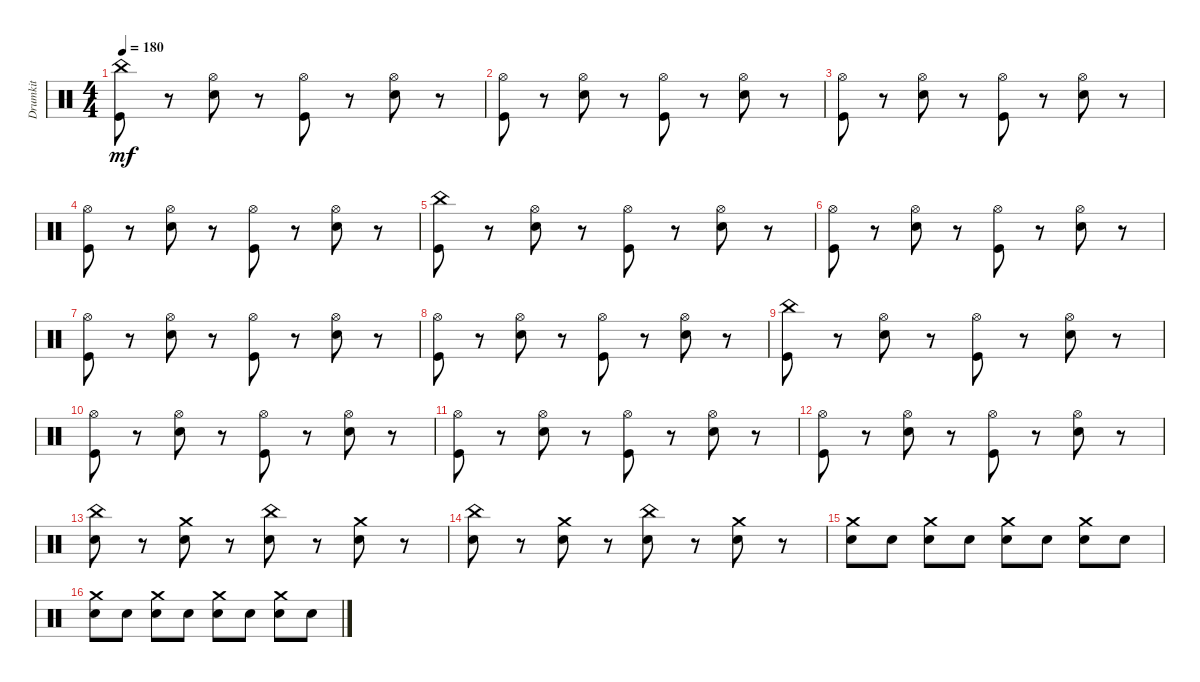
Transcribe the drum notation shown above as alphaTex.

\track ("Drumkit" "Drumkit") {instrument percussion}
\staff {score}
\articulation defaults
\ts (4 4)
\tempo 180
\clef neutral
\ks c
("Kick (hit)" "China (hit)").8{dy mf} r.8 ("Snare (hit) 2" "Hi-Hat (open)").8 r.8 ("Kick (hit)" "Hi-Hat (open)").8 r.8 ("Snare (hit) 2" "Hi-Hat (open)").8 r.8 |
("Kick (hit)" "Hi-Hat (open)").8 r.8 ("Snare (hit) 2" "Hi-Hat (open)").8 r.8 ("Kick (hit)" "Hi-Hat (open)").8 r.8 ("Snare (hit) 2" "Hi-Hat (open)").8 r.8 |
("Kick (hit)" "Hi-Hat (open)").8 r.8 ("Snare (hit) 2" "Hi-Hat (open)").8 r.8 ("Kick (hit)" "Hi-Hat (open)").8 r.8 ("Snare (hit) 2" "Hi-Hat (open)").8 r.8 |
("Kick (hit)" "Hi-Hat (open)").8 r.8 ("Snare (hit) 2" "Hi-Hat (open)").8 r.8 ("Kick (hit)" "Hi-Hat (open)").8 r.8 ("Snare (hit) 2" "Hi-Hat (open)").8 r.8 |
("Kick (hit)" "China (hit)").8 r.8 ("Snare (hit) 2" "Hi-Hat (open)").8 r.8 ("Kick (hit)" "Hi-Hat (open)").8 r.8 ("Snare (hit) 2" "Hi-Hat (open)").8 r.8 |
("Kick (hit)" "Hi-Hat (open)").8 r.8 ("Snare (hit) 2" "Hi-Hat (open)").8 r.8 ("Kick (hit)" "Hi-Hat (open)").8 r.8 ("Snare (hit) 2" "Hi-Hat (open)").8 r.8 |
("Kick (hit)" "Hi-Hat (open)").8 r.8 ("Snare (hit) 2" "Hi-Hat (open)").8 r.8 ("Kick (hit)" "Hi-Hat (open)").8 r.8 ("Snare (hit) 2" "Hi-Hat (open)").8 r.8 |
("Kick (hit)" "Hi-Hat (open)").8 r.8 ("Snare (hit) 2" "Hi-Hat (open)").8 r.8 ("Kick (hit)" "Hi-Hat (open)").8 r.8 ("Snare (hit) 2" "Hi-Hat (open)").8 r.8 |
("Kick (hit)" "China (hit)").8 r.8 ("Snare (hit) 2" "Hi-Hat (open)").8 r.8 ("Kick (hit)" "Hi-Hat (open)").8 r.8 ("Snare (hit) 2" "Hi-Hat (open)").8 r.8 |
("Kick (hit)" "Hi-Hat (open)").8 r.8 ("Snare (hit) 2" "Hi-Hat (open)").8 r.8 ("Kick (hit)" "Hi-Hat (open)").8 r.8 ("Snare (hit) 2" "Hi-Hat (open)").8 r.8 |
("Kick (hit)" "Hi-Hat (open)").8 r.8 ("Snare (hit) 2" "Hi-Hat (open)").8 r.8 ("Kick (hit)" "Hi-Hat (open)").8 r.8 ("Snare (hit) 2" "Hi-Hat (open)").8 r.8 |
("Kick (hit)" "Hi-Hat (open)").8 r.8 ("Snare (hit) 2" "Hi-Hat (open)").8 r.8 ("Kick (hit)" "Hi-Hat (open)").8 r.8 ("Snare (hit) 2" "Hi-Hat (open)").8 r.8 |
("Snare (hit) 2" "China (hit)").8 r.8 ("Snare (hit) 2" "Crash medium (hit)").8 r.8 ("Snare (hit) 2" "China (hit)").8 r.8 ("Snare (hit) 2" "Crash medium (hit)").8 r.8 |
("Snare (hit) 2" "China (hit)").8 r.8 ("Snare (hit) 2" "Crash medium (hit)").8 r.8 ("Snare (hit) 2" "China (hit)").8 r.8 ("Snare (hit) 2" "Crash medium (hit)").8 r.8 |
("Snare (hit) 2" "Crash medium (hit)").8 "Snare (hit) 2".8 ("Snare (hit) 2" "Crash medium (hit)").8 "Snare (hit) 2".8 ("Snare (hit) 2" "Crash medium (hit)").8 "Snare (hit) 2".8 ("Snare (hit) 2" "Crash medium (hit)").8 "Snare (hit) 2".8 |
("Snare (hit) 2" "Crash medium (hit)").8 "Snare (hit) 2".8 ("Snare (hit) 2" "Crash medium (hit)").8 "Snare (hit) 2".8 ("Snare (hit) 2" "Crash medium (hit)").8 "Snare (hit) 2".8 ("Snare (hit) 2" "Crash medium (hit)").8 "Snare (hit) 2".8
